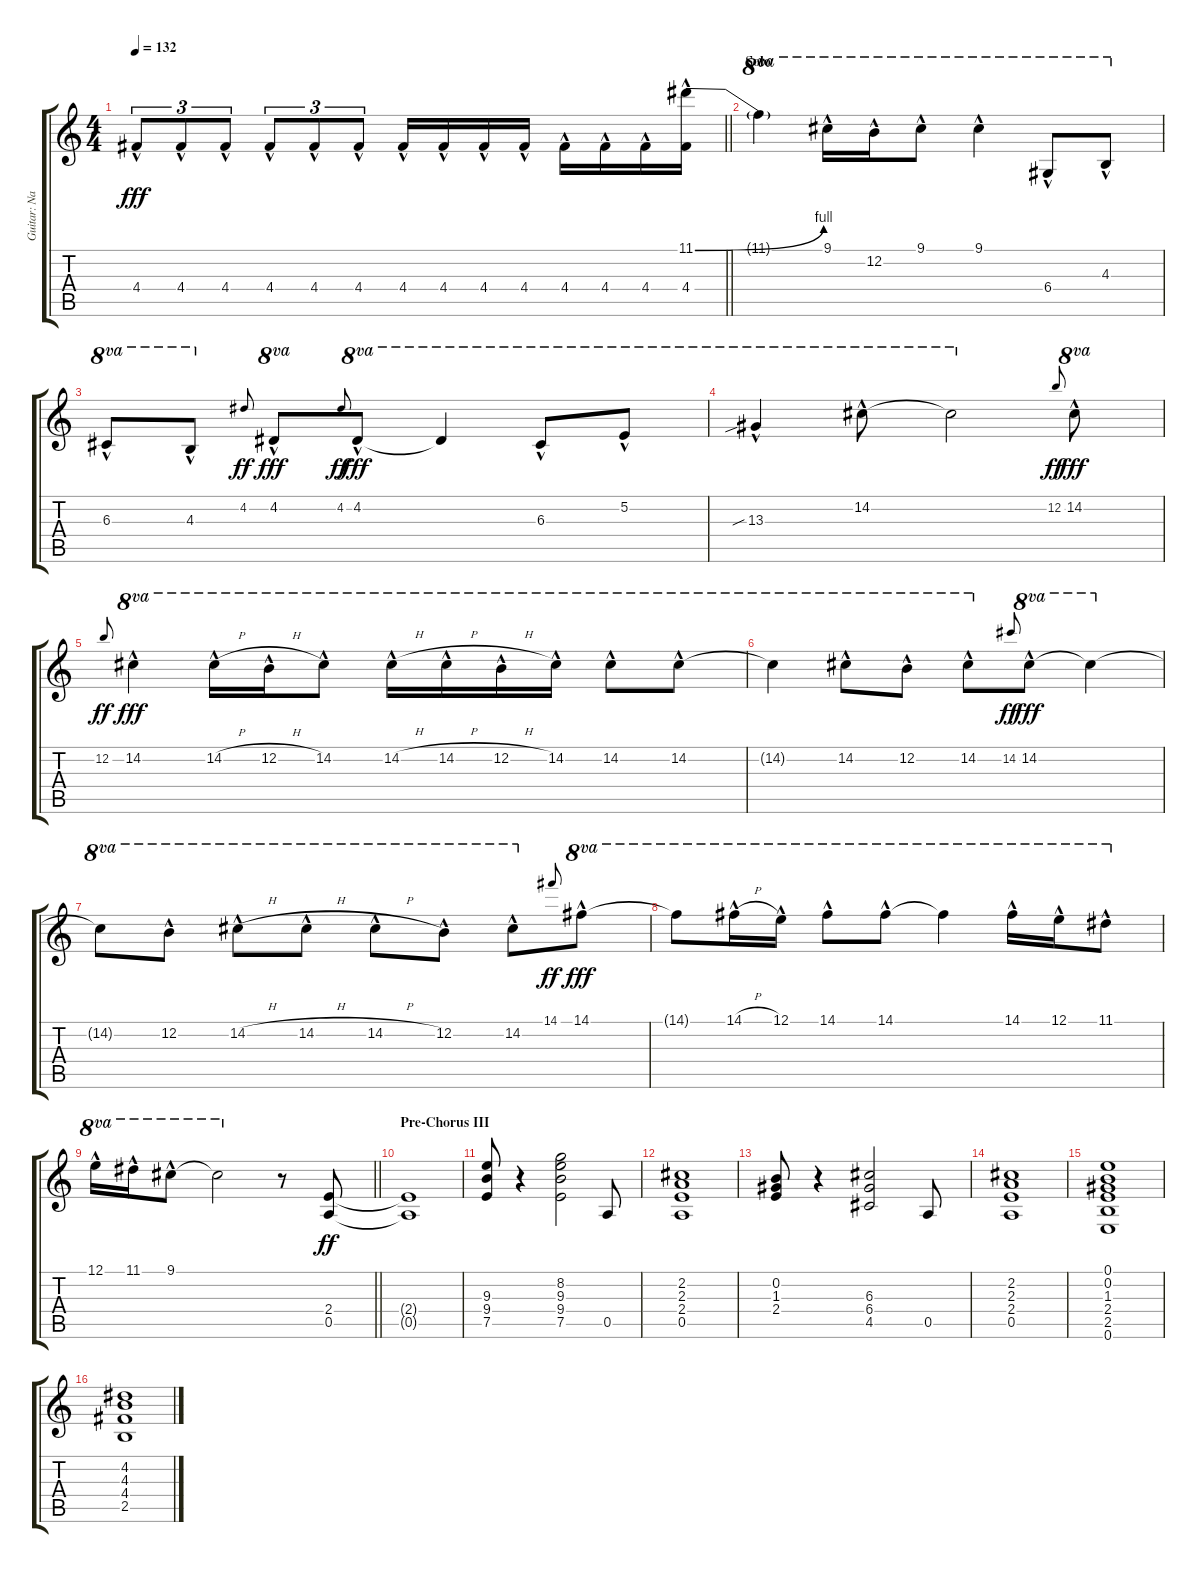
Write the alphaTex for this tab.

\track ("Guitar: Nancy" "Guitar: Na") {instrument overdrivenguitar}
\staff {score tabs}
\tuning (E4 B3 G3 D3 A2 E2) {hide}
\ts (4 4)
\tempo 132
\clef g2
\barLineRight lightlight
\ks c
4.4{hac}.8{tu (3 2) dy fff} 4.4{hac}.8{tu (3 2)} 4.4{hac}.8{tu (3 2)} 4.4{hac}.8{tu (3 2)} 4.4{hac}.8{tu (3 2)} 4.4{hac}.8{tu (3 2)} 4.4{hac}.16 4.4{hac}.16 4.4{hac}.16 4.4{hac}.16 4.4{hac}.16 4.4{hac}.16 4.4{hac}.16 (11.1{be (bend 0 0 60 4) hac} 4.4{hac}).16 |
\section ("" "Solo")
11.1{t}.4{ot 8va} 9.1{hac}.16{ot 8va} 12.2{hac}.16{ot 8va} 9.1{hac}.8{ot 8va} 9.1{hac}.4{ot 8va} 6.4{hac}.8{ot 8va} 4.3{hac}.8{ot 8va} |
6.3{hac}.8{ot 8va} 4.3{hac}.8{ot 8va} 4.2.8{gr onbeat dy ff} 4.2{hac}.8{ot 8va dy fff} 4.2.8{gr onbeat dy ff} 4.2{hac}.8{ot 8va dy fff} 4.2{t}.4{ot 8va} 6.3{hac}.8{ot 8va} 5.2{hac}.8{ot 8va} |
13.3{sib hac}.4{ot 8va} 14.2{hac}.8{ot 8va} 14.2{t}.2{ot 8va} 12.2.8{gr onbeat dy ff} 14.2{hac}.8{ot 8va dy fff} |
12.2.8{gr onbeat dy ff} 14.2{hac}.4{ot 8va dy fff} 14.2{h hac}.16{ot 8va} 12.2{h hac}.16{ot 8va} 14.2{hac}.8{ot 8va} 14.2{h hac}.16{ot 8va} 14.2{h hac}.16{ot 8va} 12.2{h hac}.16{ot 8va} 14.2{hac}.16{ot 8va} 14.2{hac}.8{ot 8va} 14.2{hac}.8{ot 8va} |
14.2{t}.4{ot 8va} 14.2{hac}.8{ot 8va} 12.2{hac}.8{ot 8va} 14.2{hac}.8{ot 8va} 14.2.8{gr onbeat dy ff} 14.2{hac}.8{ot 8va dy fff} 14.2{t}.4{ot 8va} |
14.2{t}.8{ot 8va} 12.2{hac}.8{ot 8va} 14.2{h hac}.8{ot 8va} 14.2{h hac}.8{ot 8va} 14.2{h hac}.8{ot 8va} 12.2{hac}.8{ot 8va} 14.2{hac}.8{ot 8va} 14.1.8{gr onbeat dy ff} 14.1{hac}.8{ot 8va dy fff} |
14.1{t}.8{ot 8va} 14.1{h hac}.16{ot 8va} 12.1{hac}.16{ot 8va} 14.1{hac}.8{ot 8va} 14.1{hac}.8{ot 8va} 14.1{t}.4{ot 8va} 14.1{hac}.16{ot 8va} 12.1{hac}.16{ot 8va} 11.1{hac}.8{ot 8va} |
\barLineRight lightlight
12.1{hac}.16{ot 8va} 11.1{hac}.16{ot 8va} 9.1{hac}.8{ot 8va} 9.1{t}.2{ot 8va} r.8 (2.4 0.5).8{dy ff} |
\section ("" "Pre-Chorus III")
(2.4{t} 0.5{t}).1 |
(9.3 9.4 7.5).8 r.4 (8.2 9.3 9.4 7.5).2 0.5.8 |
(2.2 2.3 2.4 0.5).1 |
(0.2 1.3 2.4).8 r.4 (6.3 6.4 4.5).2 0.5.8 |
(2.2 2.3 2.4 0.5).1 |
(0.1 0.2 1.3 2.4 2.5 0.6).1 |
(4.2 4.3 4.4 2.5).1
